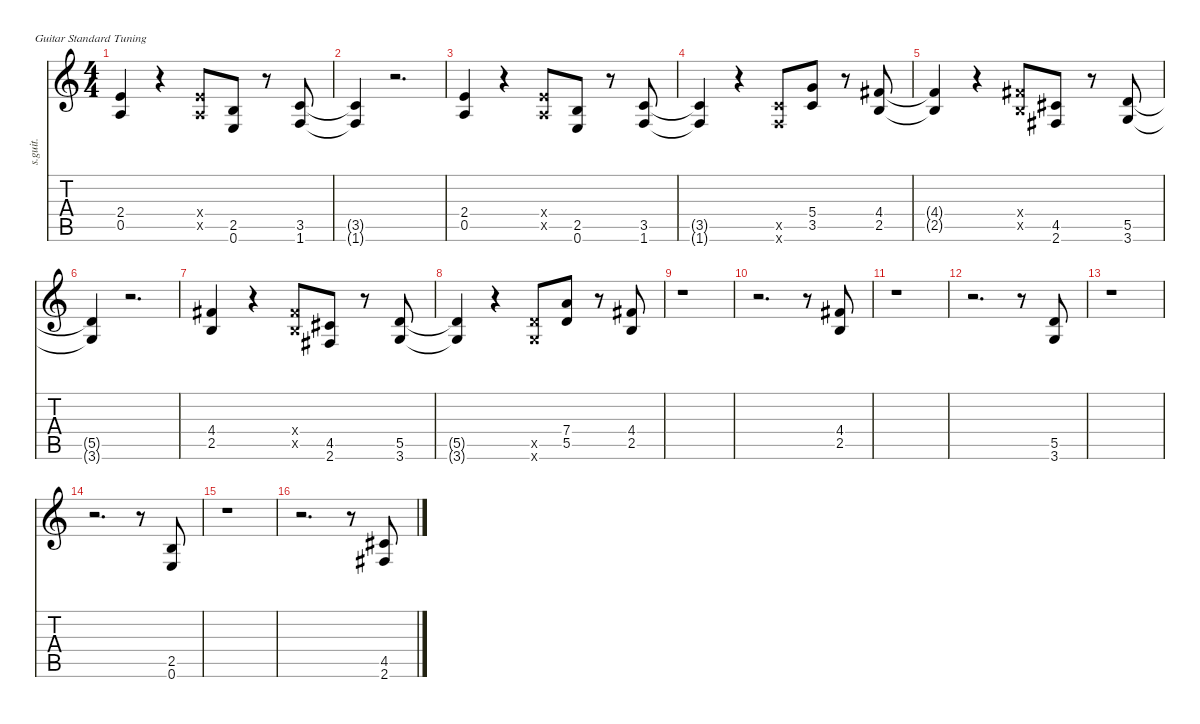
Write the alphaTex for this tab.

\defaultSystemsLayout 4
\hideDynamics
\bracketExtendMode nobrackets
\track ("Marty Friedman (Lead Guitar)" "s.guit.") {instrument distortionguitar}
\staff {score tabs}
\tuning (E4 B3 G3 D3 A2 E2)
\ts (4 4)
\tempo (196 hide)
\clef g2
\ks c
(2.4{t} 0.5{t}).4{lyrics (0 "") lyrics (1 "") lyrics (2 "") lyrics (3 "") lyrics (4 "") dy f} r.4 (2.4{x} 0.5{x}).8{lyrics (0 "") lyrics (1 "") lyrics (2 "") lyrics (3 "") lyrics (4 "")} (2.5 0.6).8{lyrics (0 "") lyrics (1 "") lyrics (2 "") lyrics (3 "") lyrics (4 "")} r.8 (3.5 1.6).8{lyrics (0 "") lyrics (1 "") lyrics (2 "") lyrics (3 "") lyrics (4 "")} |
(3.5{t} 1.6{t}).4{lyrics (0 "") lyrics (1 "") lyrics (2 "") lyrics (3 "") lyrics (4 "")} r.2{d} |
(2.4 0.5).4{lyrics (0 "") lyrics (1 "") lyrics (2 "") lyrics (3 "") lyrics (4 "")} r.4 (2.4{x} 0.5{x}).8{lyrics (0 "") lyrics (1 "") lyrics (2 "") lyrics (3 "") lyrics (4 "")} (2.5 0.6).8{lyrics (0 "") lyrics (1 "") lyrics (2 "") lyrics (3 "") lyrics (4 "")} r.8 (3.5 1.6).8{lyrics (0 "") lyrics (1 "") lyrics (2 "") lyrics (3 "") lyrics (4 "")} |
(3.5{t} 1.6{t}).4{lyrics (0 "") lyrics (1 "") lyrics (2 "") lyrics (3 "") lyrics (4 "")} r.4 (3.5{x} 1.6{x}).8{lyrics (0 "") lyrics (1 "") lyrics (2 "") lyrics (3 "") lyrics (4 "")} (5.4 3.5).8{lyrics (0 "") lyrics (1 "") lyrics (2 "") lyrics (3 "") lyrics (4 "")} r.8 (4.4{acc #} 2.5).8{lyrics (0 "") lyrics (1 "") lyrics (2 "") lyrics (3 "") lyrics (4 "")} |
(4.4{t acc #} 2.5{t}).4{lyrics (0 "") lyrics (1 "") lyrics (2 "") lyrics (3 "") lyrics (4 "")} r.4 (4.4{x acc #} 2.5{x}).8{lyrics (0 "") lyrics (1 "") lyrics (2 "") lyrics (3 "") lyrics (4 "")} (4.5{acc #} 2.6{acc #}).8{lyrics (0 "") lyrics (1 "") lyrics (2 "") lyrics (3 "") lyrics (4 "")} r.8 (5.5 3.6).8{lyrics (0 "") lyrics (1 "") lyrics (2 "") lyrics (3 "") lyrics (4 "")} |
(5.5{t} 3.6{t}).4{lyrics (0 "") lyrics (1 "") lyrics (2 "") lyrics (3 "") lyrics (4 "")} r.2{d} |
(4.4{acc #} 2.5).4{lyrics (0 "") lyrics (1 "") lyrics (2 "") lyrics (3 "") lyrics (4 "")} r.4 (4.4{x acc #} 2.5{x}).8{lyrics (0 "") lyrics (1 "") lyrics (2 "") lyrics (3 "") lyrics (4 "")} (4.5{acc #} 2.6{acc #}).8{lyrics (0 "") lyrics (1 "") lyrics (2 "") lyrics (3 "") lyrics (4 "")} r.8 (5.5 3.6).8{lyrics (0 "") lyrics (1 "") lyrics (2 "") lyrics (3 "") lyrics (4 "")} |
(5.5{t} 3.6{t}).4{lyrics (0 "") lyrics (1 "") lyrics (2 "") lyrics (3 "") lyrics (4 "")} r.4 (5.5{x} 3.6{x}).8{lyrics (0 "") lyrics (1 "") lyrics (2 "") lyrics (3 "") lyrics (4 "")} (7.4 5.5).8{lyrics (0 "") lyrics (1 "") lyrics (2 "") lyrics (3 "") lyrics (4 "")} r.8 (4.4{acc #} 2.5).8{lyrics (0 "") lyrics (1 "") lyrics (2 "") lyrics (3 "") lyrics (4 "")} |
r.1 |
r.2{d} r.8 (4.4{acc #} 2.5).8{lyrics (0 "") lyrics (1 "") lyrics (2 "") lyrics (3 "") lyrics (4 "")} |
r.1 |
r.2{d} r.8 (5.5 3.6).8{lyrics (0 "") lyrics (1 "") lyrics (2 "") lyrics (3 "") lyrics (4 "")} |
r.1 |
r.2{d} r.8 (2.5 0.6).8{lyrics (0 "") lyrics (1 "") lyrics (2 "") lyrics (3 "") lyrics (4 "")} |
r.1 |
r.2{d} r.8 (4.5{acc #} 2.6{acc #}).8{lyrics (0 "") lyrics (1 "") lyrics (2 "") lyrics (3 "") lyrics (4 "")}
